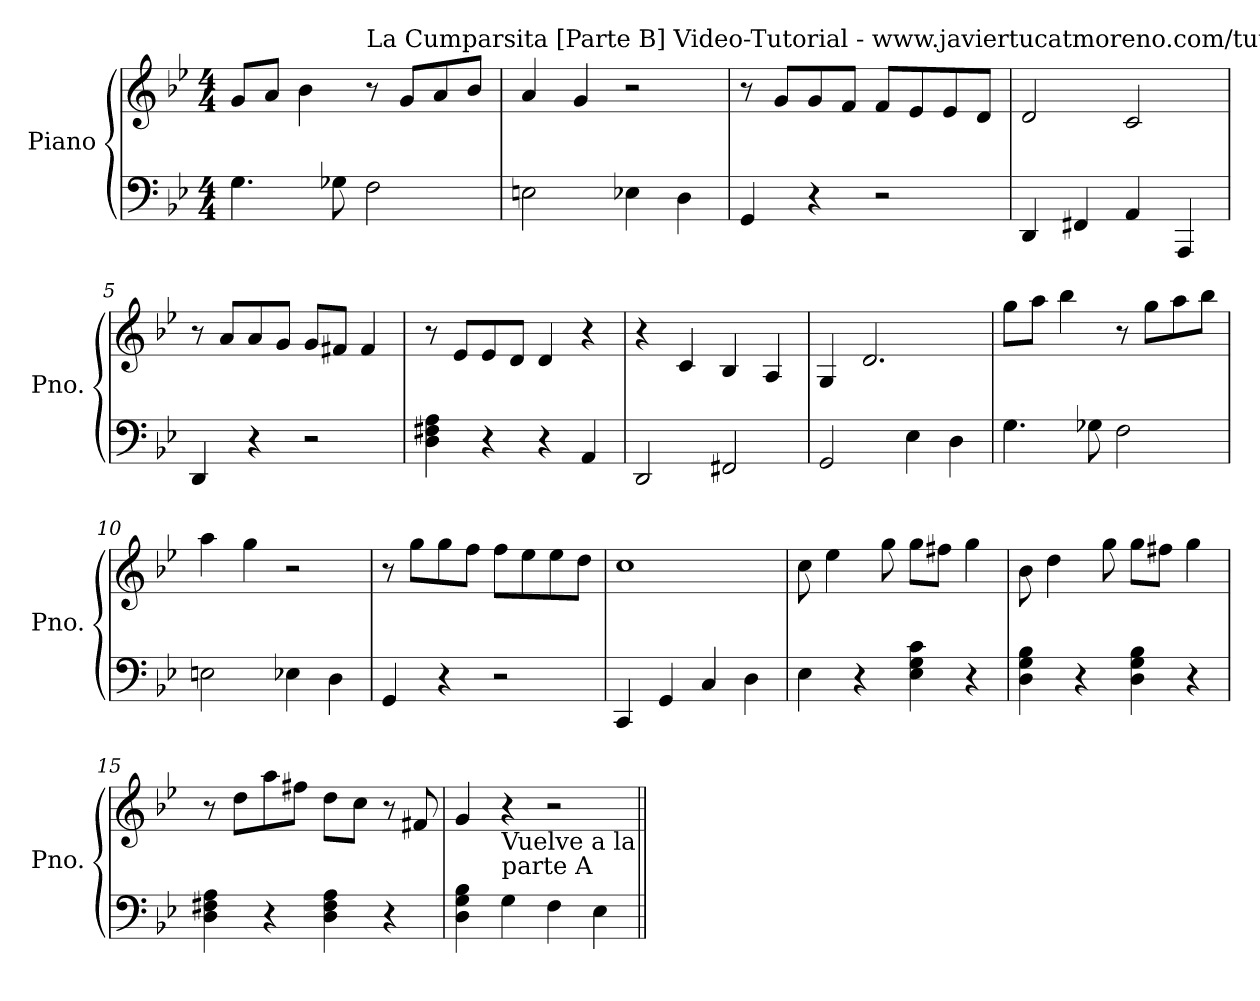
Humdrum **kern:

**kern	**kern
*part1	*part1
*staff2	*staff1
*I"Piano	*
*I'Pno.	*
*clefF4	*clefG2
*k[b-e-]	*k[b-e-]
*M4/4	*M4/4
=1	=1
4.G\	8g/L
.	8a/J
.	4b-\
8G-X\	.
!	!LO:TX:a:t=La Cumparsita [Parte B] Video-Tutorial - www.javiertucatmoreno.com/tutoriales
2F\	8r
.	8g/L
.	8a/
.	8b-/J
=2	=2
2En\	4a/
.	4g/
4E-X\	2r
4D\	.
=3	=3
4GG/	8r
.	8g/L
4r	8g/
.	8f/J
2r	8f/L
.	8e-/
.	8e-/
.	8d/J
=4	=4
4DD/	2d/
4FF#X/	.
4AA/	2c/
4AAA/	.
!!LO:LB:g=z
=5	=5
4DD/	8r
.	8a/L
4r	8a/
.	8g/J
2r	8g/L
.	8f#X/J
.	4f#/
=6	=6
4D\ 4F#X\ 4A\	8r
.	8e-/L
4r	8e-/
.	8d/J
4r	4d/
4AA/	4r
=7	=7
2DD/	4r
.	4c/
2FF#X/	4B-/
.	4A/
=8	=8
2GG/	4G/
.	2.d/
4E-\	.
4D\	.
!!LO:LB:g=z
=9	=9
4.G\	8gg\L
.	8aa\J
.	4bb-\
8G-X\	.
2F\	8r
.	8gg\L
.	8aa\
.	8bb-\J
=10	=10
2En\	4aa\
.	4gg\
4E-X\	2r
4D\	.
=11	=11
4GG/	8r
.	8gg\L
4r	8gg\
.	8ff\J
2r	8ff\L
.	8ee-\
.	8ee-\
.	8dd\J
=12	=12
4CC/	1cc
4GG/	.
4C/	.
4D\	.
!!LO:LB:g=z
=13	=13
4E-\	8cc\
.	4ee-\
4r	.
.	8gg\
4E-\ 4G\ 4c\	8gg\L
.	8ff#X\J
4r	4gg\
=14	=14
4D\ 4G\ 4B-\	8b-\
.	4dd\
4r	.
.	8gg\
4D\ 4G\ 4B-\	8gg\L
.	8ff#X\J
4r	4gg\
=15	=15
4D\ 4F#X\ 4A\	8r
.	8dd\L
4r	8aa\
.	8ff#X\J
4D\ 4F#\ 4A\	8dd\L
.	8cc\J
4r	8r
.	8f#X/
=16	=16
4D\ 4G\ 4B-\	4g/
!	!LO:TX:b:t=Vuelve a la
!	!LO:TX:b:t=parte A
4G\	4r
4F\	2r
4E-\	.
=||	=||
*-	*-
